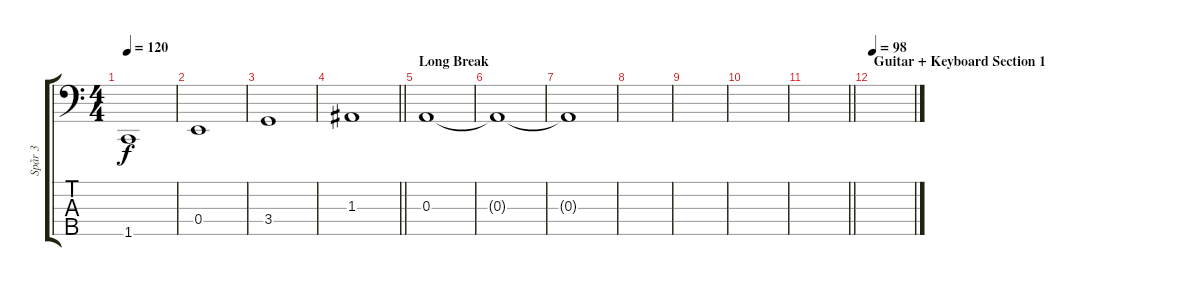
\track ("Spår 3" "Spår 3") {instrument electricbassfinger}
\staff {score tabs}
\tuning (G2 D2 A1 E1 B0) {hide}
\ts (4 4)
\tempo 120
\clef f4
\ks c
1.5.1{dy f} |
0.4.1 |
3.4.1 |
\barLineRight lightlight
1.3.1 |
\section ("" "Long Break")
0.3.1 |
0.3{t}.1 |
0.3{t}.1 |
|
|
|
\barLineRight lightlight
|
\section ("" "Guitar + Keyboard Section 1")
\tempo 98
